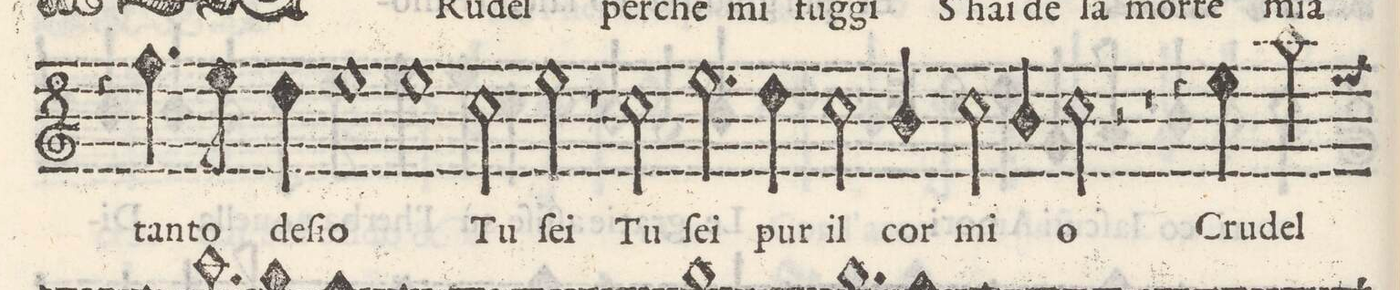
**kern	**text
*I"QVINTO	*
*clefG2	*
*k[]	*
*met(C|)	*
*M2/1	*
4r	.
4.ff\	tan-
8ee\	-to
4dd\	de-
1ee	-ſio
=6-	=6-
1ee	.
2ccny\	Tu
2ee\	fei
=7-	=7-
1r	.
2cc\	Tu
2.ee\	fei
=8-	=8-
4dd\	pur
2cc\	il
4b/	cor
2cc\	mi-
4b/	.
=9-	=9-
2cc\	-o
2r	.
1r	.
=10-	=10-
4r	.
4ee\	Cru-
2aa\	-del
*custos:ee	*
*-	*-
